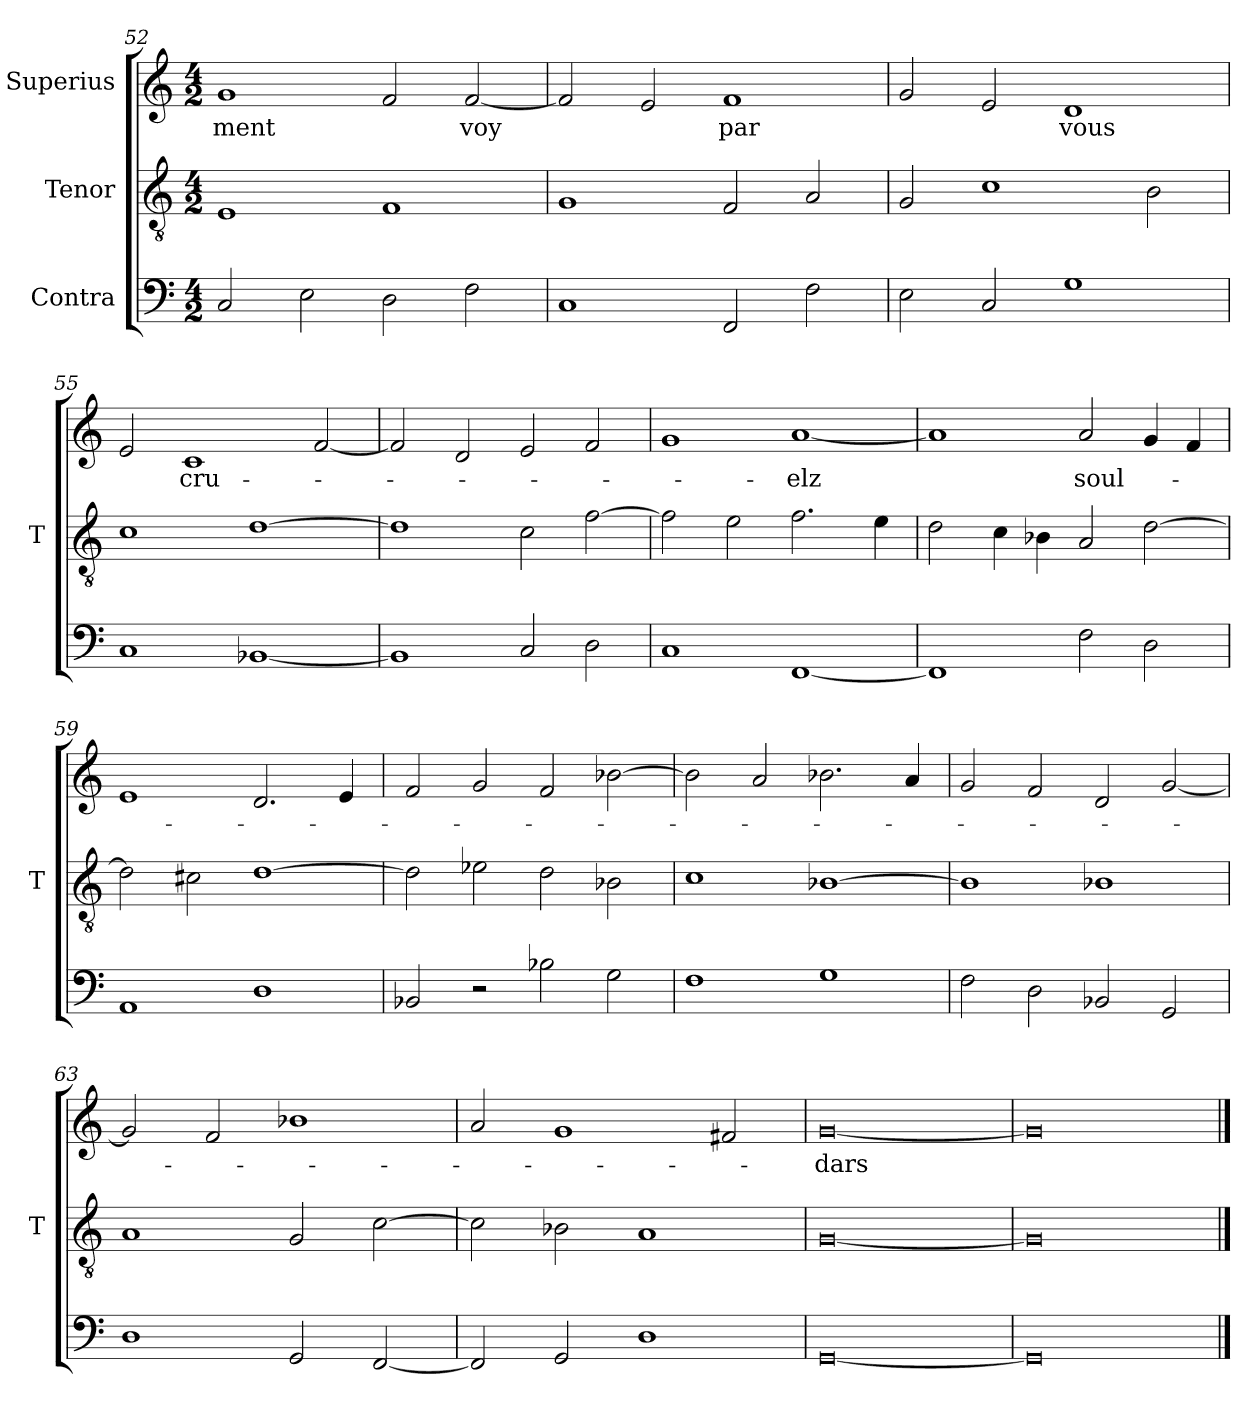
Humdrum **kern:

**kern	**kern	**kern	**text
*part3	*part2	*part1	*part1
*staff3	*staff2	*staff1	*staff1
*I"Contra	*I"Tenor	*I"Superius	*
*	*I'T	*	*
*clefF4	*clefGv2	*clefG2	*
*M4/2	*M4/2	*M4/2	*
=52	=52	=52	=52
2C	1E	1g	-ment
2E	.	.	.
2D	1F	2f	.
2F	.	[2f	-voy
=53	=53	=53	=53
1C	1G	2f]	.
.	.	2e	.
2FF	2F	1f	-par
2F	2A	.	.
=54	=54	=54	=54
2E	2G	2g	.
2C	1c	2e	.
1G	.	1d	-vous
.	2B	.	.
=55	=55	=55	=55
1C	1c	2e	.
.	.	1c	cru-
[1BB-X	[1d	.	.
.	.	[2f	.
=56	=56	=56	=56
1BB-]	1d]	2f]	.
.	.	2d	.
2C	2c	2e	.
2D	[2f	2f	.
=57	=57	=57	=57
1C	2f]	1g	.
.	2e	.	.
[1FF	2.f	[1a	-elz
.	4e	.	.
=58	=58	=58	=58
1FF]	2d	1a]	.
.	4c	.	.
.	4B-X	.	.
2F	2A	2a	soul-
2D	[2d	4g	.
.	.	4f	.
=59	=59	=59	=59
1AA	2d]	1e	.
.	2c#X	.	.
1D	[1d	2.d	.
.	.	4e	.
=60	=60	=60	=60
2BB-X	2d]	2f	.
2r	2e-X	2g	.
2B-X	2d	2f	.
2G	2B-X	[2b-X	.
=61	=61	=61	=61
1F	1c	2b-]	.
.	.	2a	.
1G	[1B-X	2.b-X	.
.	.	4a	.
=62	=62	=62	=62
2F	1B-]	2g	.
2D	.	2f	.
2BB-X	1B-X	2d	.
2GG	.	[2g	.
=63	=63	=63	=63
1D	1A	2g]	.
.	.	2f	.
2GG	2G	1b-X	.
[2FF	[2c	.	.
=64	=64	=64	=64
2FF]	2c]	2a	.
2GG	2B-X	1g	.
1D	1A	.	.
.	.	2f#X	.
=65	=65	=65	=65
[0GG	[0G	[0g	-dars
=66	=66	=66	=66
0GG]	0G]	0g]	.
==	==	==	==
*-	*-	*-	*-
